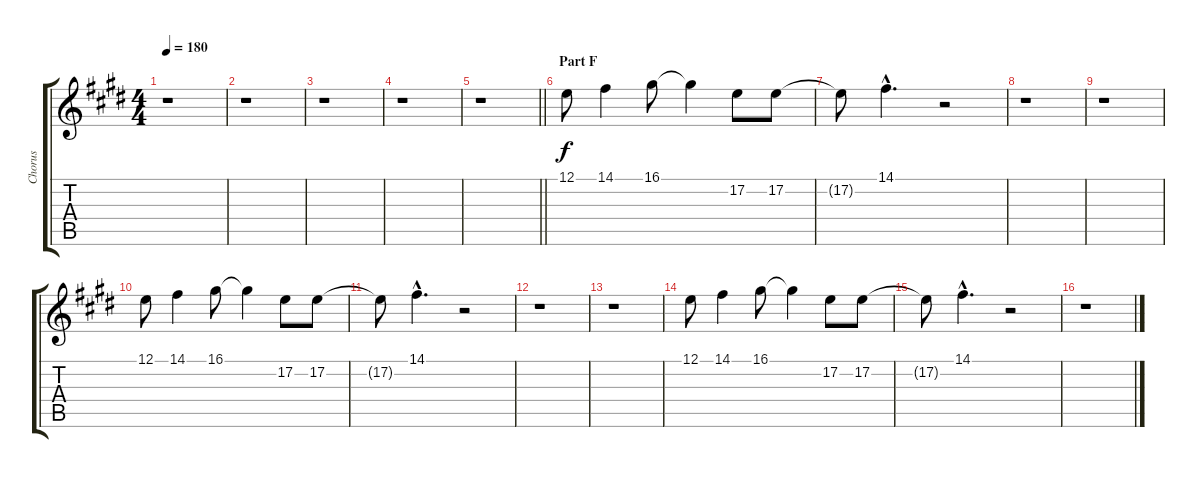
\track ("Chorus" "Chorus") {instrument trumpet}
\staff {score tabs}
\tuning (E4 B3 G3 D3 A2 E2) {hide}
\ts (4 4)
\tempo 180
\clef g2
\ks e
r.1{dy f} |
r.1 |
r.1 |
r.1 |
\barLineRight lightlight
r.1 |
\section ("" "Part F")
12.1.8 14.1.4 16.1.8 16.1{t}.4 17.2.8 17.2.8 |
17.2{t}.8 14.1{hac}.4{d} r.2 |
r.1 |
r.1 |
12.1.8 14.1.4 16.1.8 16.1{t}.4 17.2.8 17.2.8 |
17.2{t}.8 14.1{hac}.4{d} r.2 |
r.1 |
r.1 |
12.1.8 14.1.4 16.1.8 16.1{t}.4 17.2.8 17.2.8 |
17.2{t}.8 14.1{hac}.4{d} r.2 |
r.1
